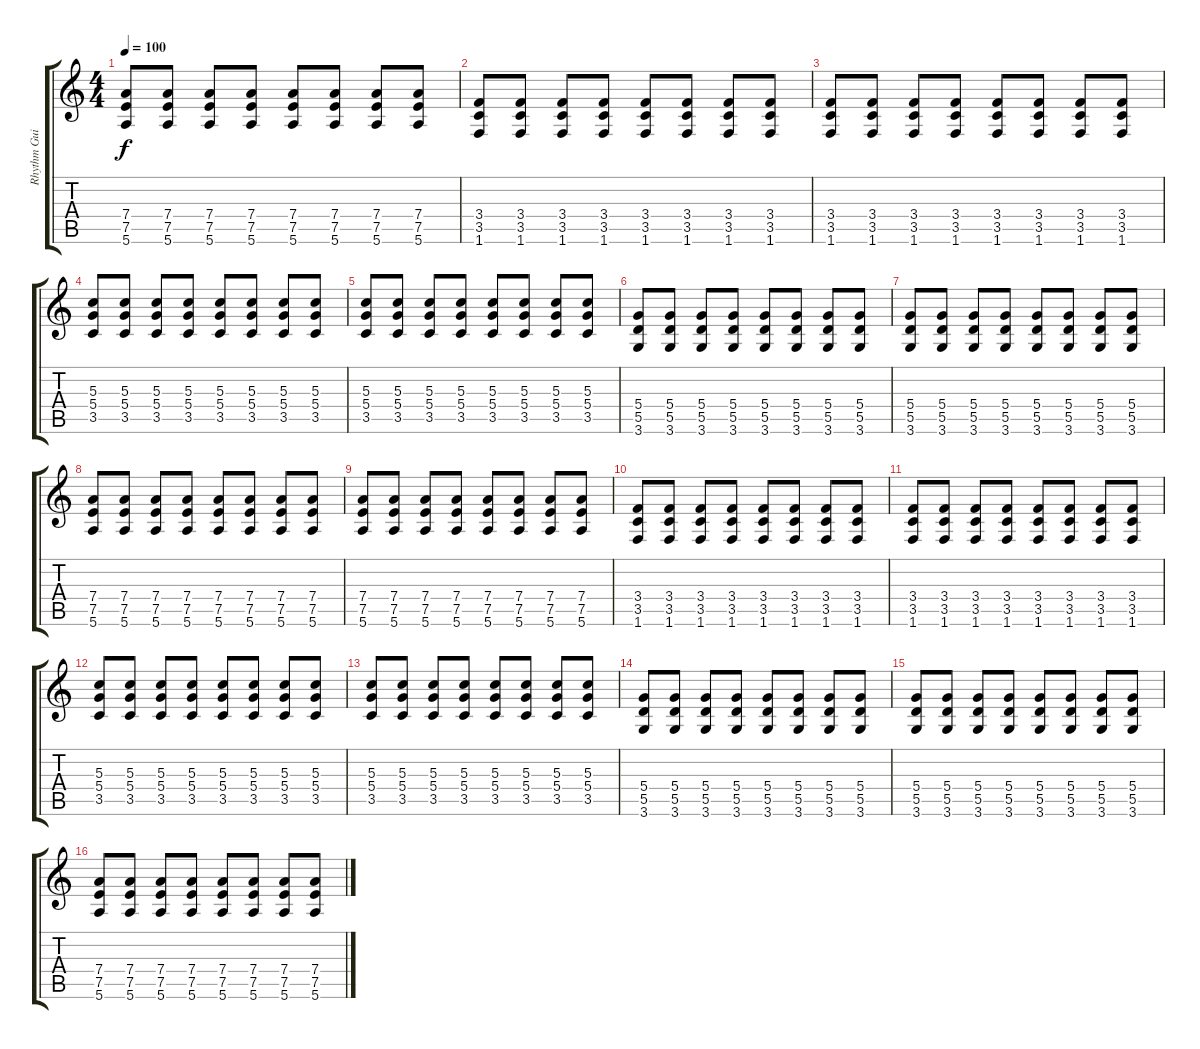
\track ("Rhythm Guitar" "Rhythm Gui") {instrument overdrivenguitar}
\staff {score tabs}
\tuning (E4 B3 G3 D3 A2 E2) {hide}
\ts (4 4)
\tempo 100
\clef g2
\ks c
(7.4 7.5 5.6).8{dy f} (7.4 7.5 5.6).8 (7.4 7.5 5.6).8 (7.4 7.5 5.6).8 (7.4 7.5 5.6).8 (7.4 7.5 5.6).8 (7.4 7.5 5.6).8 (7.4 7.5 5.6).8 |
(3.4 3.5 1.6).8 (3.4 3.5 1.6).8 (3.4 3.5 1.6).8 (3.4 3.5 1.6).8 (3.4 3.5 1.6).8 (3.4 3.5 1.6).8 (3.4 3.5 1.6).8 (3.4 3.5 1.6).8 |
(3.4 3.5 1.6).8 (3.4 3.5 1.6).8 (3.4 3.5 1.6).8 (3.4 3.5 1.6).8 (3.4 3.5 1.6).8 (3.4 3.5 1.6).8 (3.4 3.5 1.6).8 (3.4 3.5 1.6).8 |
(5.3 5.4 3.5).8 (5.3 5.4 3.5).8 (5.3 5.4 3.5).8 (5.3 5.4 3.5).8 (5.3 5.4 3.5).8 (5.3 5.4 3.5).8 (5.3 5.4 3.5).8 (5.3 5.4 3.5).8 |
(5.3 5.4 3.5).8 (5.3 5.4 3.5).8 (5.3 5.4 3.5).8 (5.3 5.4 3.5).8 (5.3 5.4 3.5).8 (5.3 5.4 3.5).8 (5.3 5.4 3.5).8 (5.3 5.4 3.5).8 |
(5.4 5.5 3.6).8 (5.4 5.5 3.6).8 (5.4 5.5 3.6).8 (5.4 5.5 3.6).8 (5.4 5.5 3.6).8 (5.4 5.5 3.6).8 (5.4 5.5 3.6).8 (5.4 5.5 3.6).8 |
(5.4 5.5 3.6).8 (5.4 5.5 3.6).8 (5.4 5.5 3.6).8 (5.4 5.5 3.6).8 (5.4 5.5 3.6).8 (5.4 5.5 3.6).8 (5.4 5.5 3.6).8 (5.4 5.5 3.6).8 |
(7.4 7.5 5.6).8 (7.4 7.5 5.6).8 (7.4 7.5 5.6).8 (7.4 7.5 5.6).8 (7.4 7.5 5.6).8 (7.4 7.5 5.6).8 (7.4 7.5 5.6).8 (7.4 7.5 5.6).8 |
(7.4 7.5 5.6).8 (7.4 7.5 5.6).8 (7.4 7.5 5.6).8 (7.4 7.5 5.6).8 (7.4 7.5 5.6).8 (7.4 7.5 5.6).8 (7.4 7.5 5.6).8 (7.4 7.5 5.6).8 |
(3.4 3.5 1.6).8 (3.4 3.5 1.6).8 (3.4 3.5 1.6).8 (3.4 3.5 1.6).8 (3.4 3.5 1.6).8 (3.4 3.5 1.6).8 (3.4 3.5 1.6).8 (3.4 3.5 1.6).8 |
(3.4 3.5 1.6).8 (3.4 3.5 1.6).8 (3.4 3.5 1.6).8 (3.4 3.5 1.6).8 (3.4 3.5 1.6).8 (3.4 3.5 1.6).8 (3.4 3.5 1.6).8 (3.4 3.5 1.6).8 |
(5.3 5.4 3.5).8 (5.3 5.4 3.5).8 (5.3 5.4 3.5).8 (5.3 5.4 3.5).8 (5.3 5.4 3.5).8 (5.3 5.4 3.5).8 (5.3 5.4 3.5).8 (5.3 5.4 3.5).8 |
(5.3 5.4 3.5).8 (5.3 5.4 3.5).8 (5.3 5.4 3.5).8 (5.3 5.4 3.5).8 (5.3 5.4 3.5).8 (5.3 5.4 3.5).8 (5.3 5.4 3.5).8 (5.3 5.4 3.5).8 |
(5.4 5.5 3.6).8 (5.4 5.5 3.6).8 (5.4 5.5 3.6).8 (5.4 5.5 3.6).8 (5.4 5.5 3.6).8 (5.4 5.5 3.6).8 (5.4 5.5 3.6).8 (5.4 5.5 3.6).8 |
(5.4 5.5 3.6).8 (5.4 5.5 3.6).8 (5.4 5.5 3.6).8 (5.4 5.5 3.6).8 (5.4 5.5 3.6).8 (5.4 5.5 3.6).8 (5.4 5.5 3.6).8 (5.4 5.5 3.6).8 |
(7.4 7.5 5.6).8 (7.4 7.5 5.6).8 (7.4 7.5 5.6).8 (7.4 7.5 5.6).8 (7.4 7.5 5.6).8 (7.4 7.5 5.6).8 (7.4 7.5 5.6).8 (7.4 7.5 5.6).8
